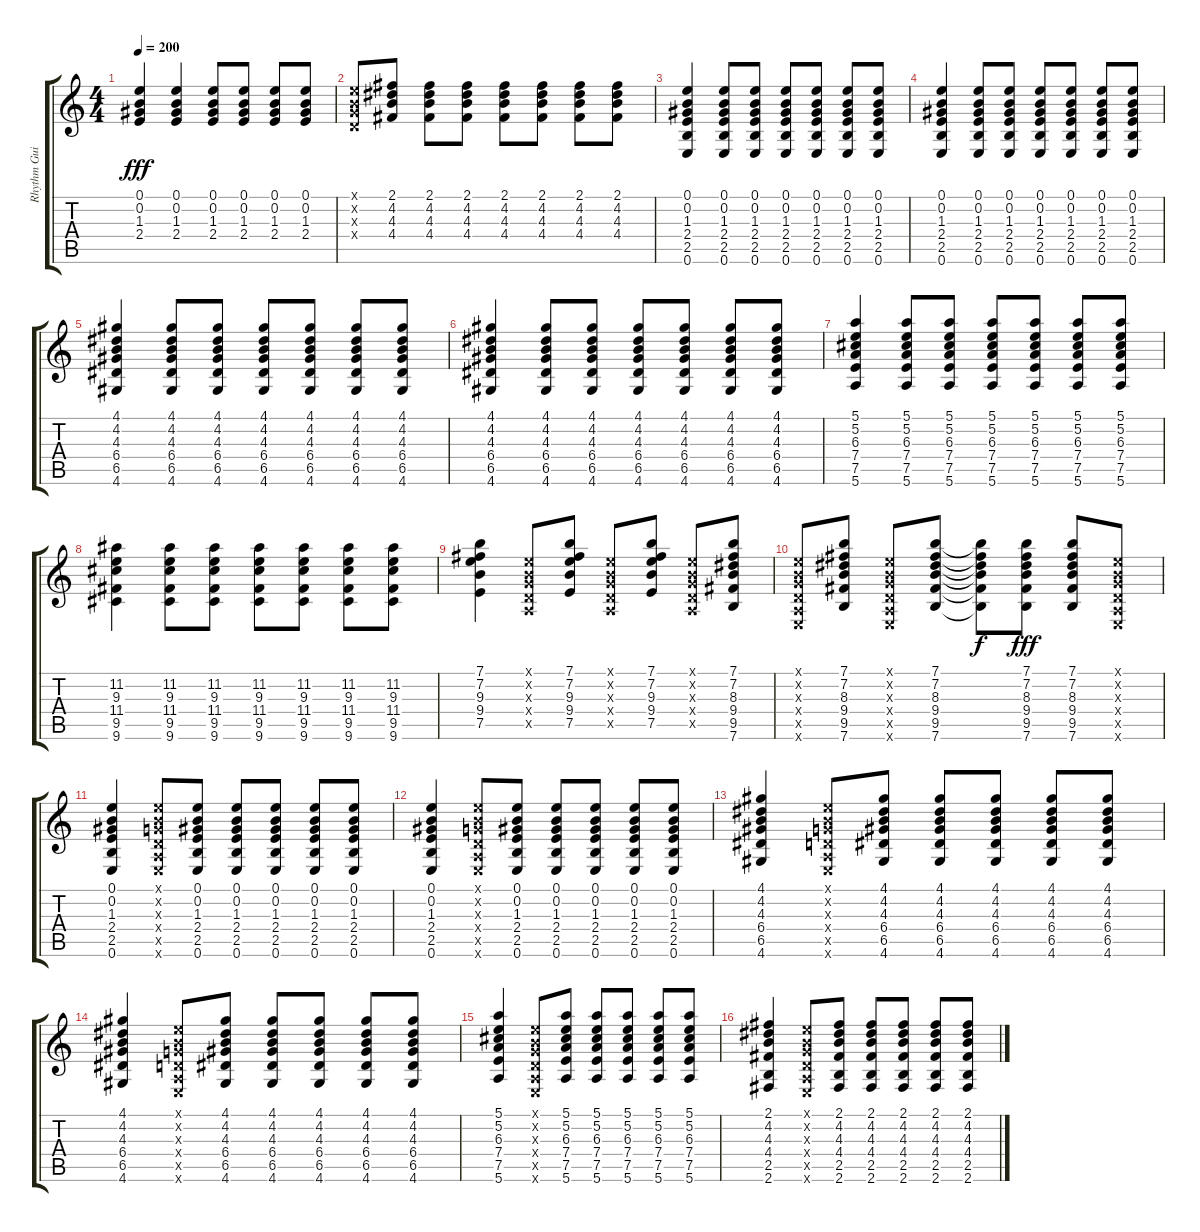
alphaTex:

\track ("Rhythm Guitar" "Rhythm Gui") {instrument distortionguitar}
\staff {score tabs}
\tuning (E4 B3 G3 D3 A2 E2) {hide}
\ts (4 4)
\tempo 200
\clef g2
\ks c
(0.1 0.2 1.3 2.4).4{dy fff} (0.1 0.2 1.3 2.4).4 (0.1 0.2 1.3 2.4).8 (0.1 0.2 1.3 2.4).8 (0.1 0.2 1.3 2.4).8 (0.1 0.2 1.3 2.4).8 |
(0.1{x} 0.2{x} 0.3{x} 0.4{x}).8 (2.1 4.2 4.3 4.4).8 (2.1 4.2 4.3 4.4).8 (2.1 4.2 4.3 4.4).8 (2.1 4.2 4.3 4.4).8 (2.1 4.2 4.3 4.4).8 (2.1 4.2 4.3 4.4).8 (2.1 4.2 4.3 4.4).8 |
(0.1 0.2 1.3 2.4 2.5 0.6).4 (0.1 0.2 1.3 2.4 2.5 0.6).8 (0.1 0.2 1.3 2.4 2.5 0.6).8 (0.1 0.2 1.3 2.4 2.5 0.6).8 (0.1 0.2 1.3 2.4 2.5 0.6).8 (0.1 0.2 1.3 2.4 2.5 0.6).8 (0.1 0.2 1.3 2.4 2.5 0.6).8 |
(0.1 0.2 1.3 2.4 2.5 0.6).4 (0.1 0.2 1.3 2.4 2.5 0.6).8 (0.1 0.2 1.3 2.4 2.5 0.6).8 (0.1 0.2 1.3 2.4 2.5 0.6).8 (0.1 0.2 1.3 2.4 2.5 0.6).8 (0.1 0.2 1.3 2.4 2.5 0.6).8 (0.1 0.2 1.3 2.4 2.5 0.6).8 |
(4.1 4.2 4.3 6.4 6.5 4.6).4 (4.1 4.2 4.3 6.4 6.5 4.6).8 (4.1 4.2 4.3 6.4 6.5 4.6).8 (4.1 4.2 4.3 6.4 6.5 4.6).8 (4.1 4.2 4.3 6.4 6.5 4.6).8 (4.1 4.2 4.3 6.4 6.5 4.6).8 (4.1 4.2 4.3 6.4 6.5 4.6).8 |
(4.1 4.2 4.3 6.4 6.5 4.6).4 (4.1 4.2 4.3 6.4 6.5 4.6).8 (4.1 4.2 4.3 6.4 6.5 4.6).8 (4.1 4.2 4.3 6.4 6.5 4.6).8 (4.1 4.2 4.3 6.4 6.5 4.6).8 (4.1 4.2 4.3 6.4 6.5 4.6).8 (4.1 4.2 4.3 6.4 6.5 4.6).8 |
(5.1 5.2 6.3 7.4 7.5 5.6).4 (5.1 5.2 6.3 7.4 7.5 5.6).8 (5.1 5.2 6.3 7.4 7.5 5.6).8 (5.1 5.2 6.3 7.4 7.5 5.6).8 (5.1 5.2 6.3 7.4 7.5 5.6).8 (5.1 5.2 6.3 7.4 7.5 5.6).8 (5.1 5.2 6.3 7.4 7.5 5.6).8 |
(11.2 9.3 11.4 9.5 9.6).4 (11.2 9.3 11.4 9.5 9.6).8 (11.2 9.3 11.4 9.5 9.6).8 (11.2 9.3 11.4 9.5 9.6).8 (11.2 9.3 11.4 9.5 9.6).8 (11.2 9.3 11.4 9.5 9.6).8 (11.2 9.3 11.4 9.5 9.6).8 |
(7.1 7.2 9.3 9.4 7.5).4 (0.1{x} 0.2{x} 0.3{x} 0.4{x} 0.5{x}).8 (7.1 7.2 9.3 9.4 7.5).8 (0.1{x} 0.2{x} 0.3{x} 0.4{x} 0.5{x}).8 (7.1 7.2 9.3 9.4 7.5).8 (0.1{x} 0.2{x} 0.3{x} 0.4{x} 0.5{x}).8 (7.1 7.2 8.3 9.4 9.5 7.6).8 |
(0.1{x} 0.2{x} 0.3{x} 0.4{x} 0.5{x} 0.6{x}).8 (7.1 7.2 8.3 9.4 9.5 7.6).8 (0.1{x} 0.2{x} 0.3{x} 0.4{x} 0.5{x} 0.6{x}).8 (7.1 7.2 8.3 9.4 9.5 7.6).8 (7.1{t} 7.2{t} 8.3{t} 9.4{t} 9.5{t} 7.6{t}).8{dy f} (7.1 7.2 8.3 9.4 9.5 7.6).8{dy fff} (7.1 7.2 8.3 9.4 9.5 7.6).8 (0.1{x} 0.2{x} 0.3{x} 0.4{x} 0.5{x} 0.6{x}).8 |
(0.1 0.2 1.3 2.4 2.5 0.6).4 (0.1{x} 0.2{x} 0.3{x} 0.4{x} 0.5{x} 0.6{x}).8 (0.1 0.2 1.3 2.4 2.5 0.6).8 (0.1 0.2 1.3 2.4 2.5 0.6).8 (0.1 0.2 1.3 2.4 2.5 0.6).8 (0.1 0.2 1.3 2.4 2.5 0.6).8 (0.1 0.2 1.3 2.4 2.5 0.6).8 |
(0.1 0.2 1.3 2.4 2.5 0.6).4 (0.1{x} 0.2{x} 0.3{x} 0.4{x} 0.5{x} 0.6{x}).8 (0.1 0.2 1.3 2.4 2.5 0.6).8 (0.1 0.2 1.3 2.4 2.5 0.6).8 (0.1 0.2 1.3 2.4 2.5 0.6).8 (0.1 0.2 1.3 2.4 2.5 0.6).8 (0.1 0.2 1.3 2.4 2.5 0.6).8 |
(4.1 4.2 4.3 6.4 6.5 4.6).4 (0.1{x} 0.2{x} 0.3{x} 0.4{x} 0.5{x} 0.6{x}).8 (4.1 4.2 4.3 6.4 6.5 4.6).8 (4.1 4.2 4.3 6.4 6.5 4.6).8 (4.1 4.2 4.3 6.4 6.5 4.6).8 (4.1 4.2 4.3 6.4 6.5 4.6).8 (4.1 4.2 4.3 6.4 6.5 4.6).8 |
(4.1 4.2 4.3 6.4 6.5 4.6).4 (0.1{x} 0.2{x} 0.3{x} 0.4{x} 0.5{x} 0.6{x}).8 (4.1 4.2 4.3 6.4 6.5 4.6).8 (4.1 4.2 4.3 6.4 6.5 4.6).8 (4.1 4.2 4.3 6.4 6.5 4.6).8 (4.1 4.2 4.3 6.4 6.5 4.6).8 (4.1 4.2 4.3 6.4 6.5 4.6).8 |
(5.1 5.2 6.3 7.4 7.5 5.6).4 (0.1{x} 0.2{x} 0.3{x} 0.4{x} 0.5{x} 0.6{x}).8 (5.1 5.2 6.3 7.4 7.5 5.6).8 (5.1 5.2 6.3 7.4 7.5 5.6).8 (5.1 5.2 6.3 7.4 7.5 5.6).8 (5.1 5.2 6.3 7.4 7.5 5.6).8 (5.1 5.2 6.3 7.4 7.5 5.6).8 |
(2.1 4.2 4.3 4.4 2.5 2.6).4 (0.1{x} 0.2{x} 0.3{x} 0.4{x} 0.5{x} 0.6{x}).8 (2.1 4.2 4.3 4.4 2.5 2.6).8 (2.1 4.2 4.3 4.4 2.5 2.6).8 (2.1 4.2 4.3 4.4 2.5 2.6).8 (2.1 4.2 4.3 4.4 2.5 2.6).8 (2.1 4.2 4.3 4.4 2.5 2.6).8
